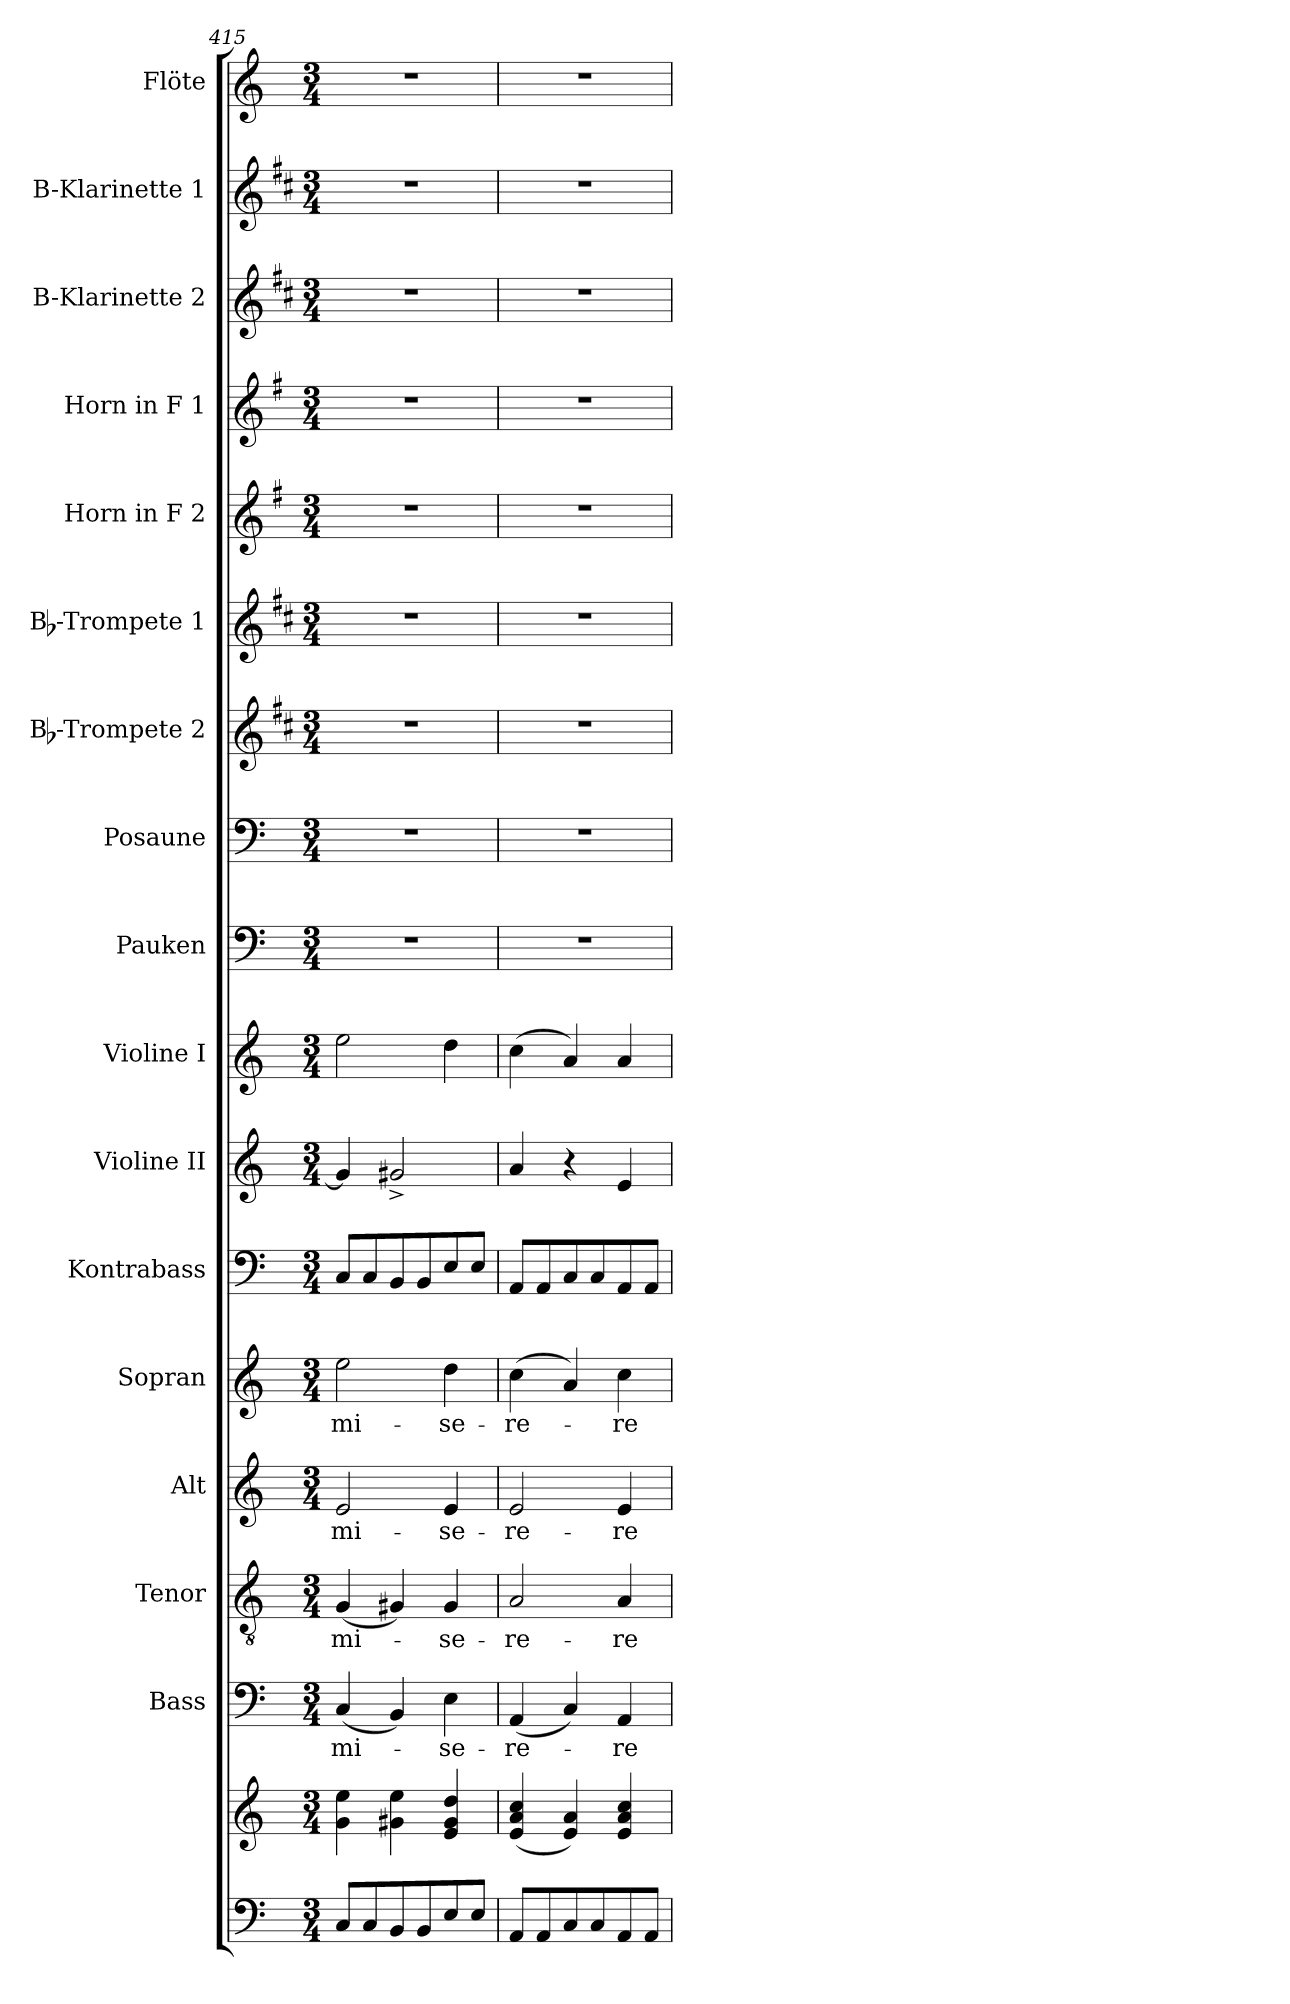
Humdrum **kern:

**kern	**kern	**kern	**text	**kern	**text	**kern	**text	**kern	**text	**kern	**kern	**kern	**kern	**kern	**kern	**kern	**kern	**kern	**kern	**kern	**kern
*part17	*part17	*part16	*part16	*part15	*part15	*part14	*part14	*part13	*part13	*part12	*part11	*part10	*part9	*part8	*part7	*part6	*part5	*part4	*part3	*part2	*part1
*staff18	*staff17	*staff16	*staff16	*staff15	*staff15	*staff14	*staff14	*staff13	*staff13	*staff12	*staff11	*staff10	*staff9	*staff8	*staff7	*staff6	*staff5	*staff4	*staff3	*staff2	*staff1
*	*	*I"Bass	*	*I"Tenor	*	*I"Alt	*	*I"Sopran	*	*I"Kontrabass	*I"Violine II	*I"Violine I	*I"Pauken	*I"Posaune	*I"Bb-Trompete 2	*I"Bb-Trompete 1	*I"Horn in F 2	*I"Horn in F 1	*I"B-Klarinette 2	*I"B-Klarinette 1	*I"Flöte
*	*	*I'B.	*	*I'T.	*	*I'A.	*	*I'S.	*	*I'Kb.	*I'Vl. II	*I'Vl. I	*I'Pk.	*I'Pos.	*I'Bb Trp. 2	*I'Bb Trp. 1	*I'Hrn. 2	*I'Hrn. 1	*I'B Kl. 2	*I'B Kl. 1	*I'Fl.
*clefF4	*clefG2	*clefF4	*	*clefGv2	*	*clefG2	*	*clefG2	*	*clefF4	*clefG2	*clefG2	*clefF4	*clefF4	*clefG2	*clefG2	*clefG2	*clefG2	*clefG2	*clefG2	*clefG2
*	*	*	*	*	*	*	*	*	*	*ITrd7c12	*	*	*	*	*ITrd1c2	*ITrd1c2	*ITrd4c7	*ITrd4c7	*ITrd1c2	*ITrd1c2	*
*k[]	*k[]	*k[]	*	*k[]	*	*k[]	*	*k[]	*	*k[]	*k[]	*k[]	*k[]	*k[]	*k[]	*k[]	*k[]	*k[]	*k[]	*k[]	*k[]
*C:	*C:	*C:	*	*C:	*	*C:	*	*C:	*	*C:	*C:	*C:	*C:	*C:	*C:	*C:	*C:	*C:	*C:	*C:	*C:
*M3/4	*M3/4	*M3/4	*	*M3/4	*	*M3/4	*	*M3/4	*	*M3/4	*M3/4	*M3/4	*M3/4	*M3/4	*M3/4	*M3/4	*M3/4	*M3/4	*M3/4	*M3/4	*M3/4
=415	=415	=415	=415	=415	=415	=415	=415	=415	=415	=415	=415	=415	=415	=415	=415	=415	=415	=415	=415	=415	=415
!	!	!	!LO:LY:b	!	!LO:LY:b	!	!LO:LY:b	!	!LO:LY:b	!	!	!	!	!	!	!	!	!	!	!	!
8C/L	4g\ 4ee\	(<4C/	mi-	(<4G/	mi-	2e/	mi-	2ee\	mi-	8CC/L	4g/]	2ee\	2.r	2.r	2.r	2.r	2.r	2.r	2.r	2.r	2.r
8C/	.	.	.	.	.	.	.	.	.	8CC/	.	.	.	.	.	.	.	.	.	.	.
8BB/	4g#X\ 4ee\	4BB/)	.	4G#X/)	.	.	.	.	.	8BBB/	2g#X^</	.	.	.	.	.	.	.	.	.	.
8BB/	.	.	.	.	.	.	.	.	.	8BBB/	.	.	.	.	.	.	.	.	.	.	.
!	!	!	!LO:LY:b	!	!LO:LY:b	!	!LO:LY:b	!	!LO:LY:b	!	!	!	!	!	!	!	!	!	!	!	!
8E/	4e/ 4g#/ 4dd/	4E\	-se-	4G#/	-se-	4e/	-se-	4dd\	-se-	8EE/	.	4dd\	.	.	.	.	.	.	.	.	.
8E/J	.	.	.	.	.	.	.	.	.	8EE/J	.	.	.	.	.	.	.	.	.	.	.
=416	=416	=416	=416	=416	=416	=416	=416	=416	=416	=416	=416	=416	=416	=416	=416	=416	=416	=416	=416	=416	=416
!	!	!	!LO:LY:b	!	!LO:LY:b	!	!LO:LY:b	!	!LO:LY:b	!	!	!	!	!	!	!	!	!	!	!	!
8AA/L	(<4e/ 4a/ 4cc/	(<4AA/	-re-	2A/	-re-	2e/	-re-	(>4cc\	-re-	8AAA/L	4a/	(>4cc\	2.r	2.r	2.r	2.r	2.r	2.r	2.r	2.r	2.r
8AA/	.	.	.	.	.	.	.	.	.	8AAA/	.	.	.	.	.	.	.	.	.	.	.
8C/	4e/ 4a/)	4C/)	.	.	.	.	.	4a/)	.	8CC/	4r	4a/)	.	.	.	.	.	.	.	.	.
8C/	.	.	.	.	.	.	.	.	.	8CC/	.	.	.	.	.	.	.	.	.	.	.
!	!	!	!LO:LY:b	!	!LO:LY:b	!	!LO:LY:b	!	!LO:LY:b	!	!	!	!	!	!	!	!	!	!	!	!
8AA/	4e/ 4a/ 4cc/	4AA/	-re	4A/	-re	4e/	-re	4cc\	-re	8AAA/	4e/	4a/	.	.	.	.	.	.	.	.	.
8AA/J	.	.	.	.	.	.	.	.	.	8AAA/J	.	.	.	.	.	.	.	.	.	.	.
=	=	=	=	=	=	=	=	=	=	=	=	=	=	=	=	=	=	=	=	=	=
*-	*-	*-	*-	*-	*-	*-	*-	*-	*-	*-	*-	*-	*-	*-	*-	*-	*-	*-	*-	*-	*-
